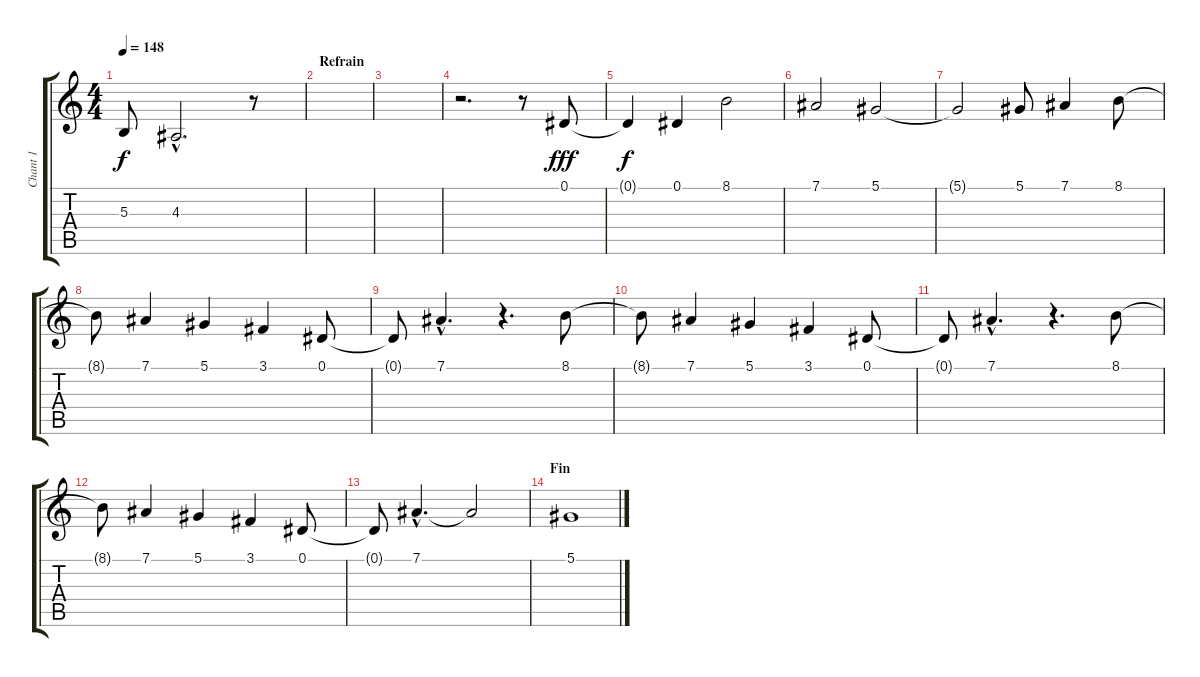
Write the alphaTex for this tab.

\track ("Chant 1" "Chant 1") {instrument lead8bassandlead}
\staff {score tabs}
\tuning (Eb4 Bb3 Gb3 Db3 Ab2 Eb2) {hide}
\ts (4 4)
\tempo 148
\clef g2
\ks c
5.3{t}.8{dy f} 4.3{hac}.2{d} r.8 |
\section ("" "Refrain")
|
|
r.2{d volume 16} r.8 0.1.8{dy fff} |
0.1{t}.4{dy f} 0.1.4 8.1.2 |
7.1.2 5.1.2 |
5.1{t}.2 5.1.8 7.1.4 8.1.8 |
8.1{t}.8 7.1.4 5.1.4 3.1.4 0.1.8 |
0.1{t}.8 7.1{hac}.4{d} r.4{d} 8.1.8 |
8.1{t}.8 7.1.4 5.1.4 3.1.4 0.1.8 |
0.1{t}.8 7.1{hac}.4{d} r.4{d} 8.1.8 |
8.1{t}.8 7.1.4 5.1.4 3.1.4 0.1.8 |
0.1{t}.8 7.1{hac}.4{d} 7.1{t}.2 |
\section ("" "Fin")
5.1.1
